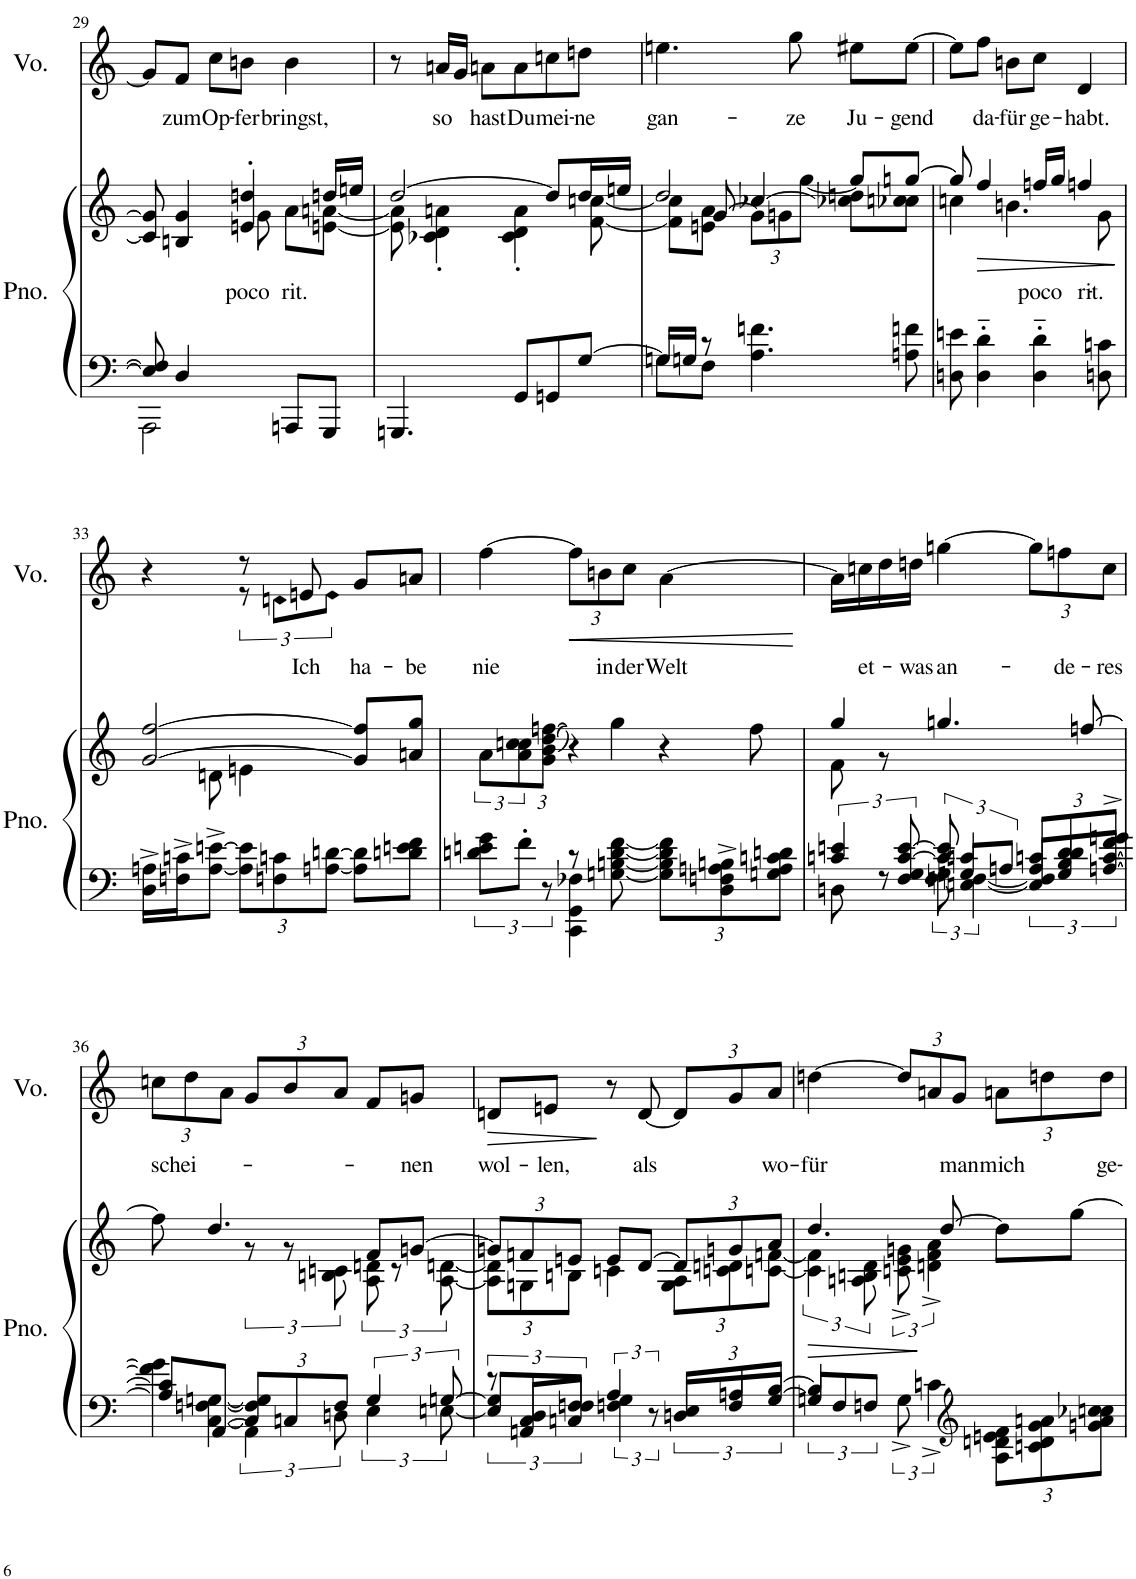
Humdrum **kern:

**kern	**kern	**text	**dynam	**kern	**text	**dynam
*part2	*part2	*part2	*part2	*part1	*part1	*part1
*staff3	*staff2	*staff2	*staff2/3	*staff1	*staff1	*staff1
*I"Piano	*	*	*	*I"Voz	*	*
*I'Pno.	*	*	*	*I'Vo.	*	*
!!LO:PB:g=z
*clefF4	*clefG2	*	*	*clefG2	*	*
*k[]	*k[]	*	*	*k[]	*	*
*M3/4	*M3/4	*	*	*M3/4	*	*
=29	=29	=29	=29	=29	=29	=29
*^	*^	*	*	*	*	*
8E/] 8F/]	2AAA\	8c/] 8g/]	4.ryy	.	.	8g/L]	.	.
!	!	!	!	!	!	!	!LO:LY:b	!
4D/	.	4Bn/ 4g/	.	.	.	8f/J	zum	.
!	!	!	!	!	!	!	!LO:LY:b	!
.	.	.	.	.	.	8cc\L	Op-	.
!	!	!	!	!LO:LY:b	!	!	!LO:LY:b	!
8ryy	.	4en/' 4ddn/'	8g\	poco	.	8bn\J	-fer	.
!	!	!	!	!LO:LY:b	!	!	!LO:LY:b	!
8AAAn/L	4ryy	.	8a\L	rit.	.	4b\	bringst,	.
8GGG/J	.	16ddn/LL	[8en\ [8an\J	.	.	.	.	.
.	.	16een/JJ	.	.	.	.	.	.
*v	*v	*	*	*	*	*	*	*
=30	=30	=30	=30	=30	=30	=30	=30
4.GGGn/	[2dd/	8e\] 8a\]	.	.	8r	.	.
!	!	!	!	!	!	!LO:LY:b	!
.	.	4c-X\' 4d\' 4an\'	.	.	16an/LL	so	.
.	.	.	.	.	16g/JJ	.	.
!	!	!	!	!	!	!LO:LY:b	!
.	.	.	.	.	8an\L	hast	.
!	!	!	!	!	!	!LO:LY:b	!
8GG/L	.	4c-\' 4d\' 4a\'	.	.	8a\	Du	.
!	!	!	!	!	!	!LO:LY:b	!
8GGn/	8dd/L]	.	.	.	8ccn\	mei-	.
!	!	!	!	!	!	!LO:LY:b	!
[8G/J	16dd/L	[8f\ [8ccn\	.	.	8ddn\J	-ne	.
.	16een/JJ	.	.	.	.	.	.
=31	=31	=31	=31	=31	=31	=31	=31
*^	*	*^	*	*	*	*	*
!	!	!	!	!	!	!	!	!LO:LY:b	!
16G/LL]	8Gn\L	8ryy	8f\] 8cc\]L	2dd/	.	.	4.een\	gan-	.
16Gn/JJ	.	.	.	.	.	.	.	.	.
8r	8F\J	[8g/	8en\ 8a\J	.	.	.	.	.	.
*	*	*Xbrackettup	*	*	*	*	*	*	*
4.A\ 4.fn\	2ryy	12g\L]	[4cc-X/	.	.	.	.	.	.
.	.	12gn\	.	.	.	.	.	.	.
!	!	!	!	!	!	!	!	!LO:LY:b	!
.	.	.	.	.	.	.	8gg\	-ze	.
.	.	[12gg\J	.	.	.	.	.	.	.
!	!	!	!	!	!	!	!	!LO:LY:b	!
.	.	8gg/L]	8cc-X\] 8ddn\L	4ryy	.	.	8ee#X\L	Ju-	.
!	!	!	!	!	!	!	!	!LO:LY:b	!
8An\ 8fn\	.	[8ggn/J	8cc-X\ 8ccn\J	.	.	.	[8ee#\J	-gend	.
*v	*v	*	*	*	*	*	*	*	*
*	*	*v	*v	*	*	*	*	*
=32	=32	=32	=32	=32	=32	=32	=32
8Dn\ 8en\	8gg/]	4ccn\	.	.	8ee#\L]	.	.
!	!	!	!	!LO:HP:b	!	!LO:LY:b	!
4D\'~ 4d\'~	4ff/	.	.	>	8ff\J	da-	.
!	!	!	!	!	!	!LO:LY:b	!
.	.	4.bn\	.	.	8bn\L	-für	.
!	!	!	!LO:LY:b	!	!	!LO:LY:b	!
4D\'~ 4d\'~	16ffn/LL	.	poco	.	8cc\J	ge-	.
.	16gg/JJ	.	.	.	.	.	.
!	!	!	!LO:LY:b	!	!	!LO:LY:b	!
.	4ffn/	.	rit.-	.	4d/	-habt.	.
8Dn\ 8cn\	.	8g\	.	.	.	.	.
!!LO:LB:g=z
=33	=33	=33	=33	=33	=33	=33	=33
*	*	*	*	*	*^	*	*
16D\^ 16An\^LL	[2g/ [2ff/	8ryy	.	.	4r	4ryy	.	.
16Fn\^ 16cn\^J	.	.	.	.	.	.	.	.
[8A\^ [8en\^J	.	8dn\	.	.	.	.	.	.
*Xbrackettup	*	*	*	*	*	*	*	*
12A\] 12e\]L	.	4en\	.	.	8r	12r	.	.
12Fn\ 12cn\	.	.	.	.	.	12dn\L	.	.
!	!	!	!	!	!	!	!LO:LY:b	!
.	.	.	.	.	8en/	.	Ich	.
[12An\ [12dn\J	.	.	.	.	.	12e\J	.	.
!	!	!	!	!	!	!	!LO:LY:b	!
8A\] 8d\]L	8g/] 8ff/]L	4ryy	.	.	8g/L	4ryy	ha-	.
!	!	!	!	!	!	!	!LO:LY:b	!
8dn\ 8en\ 8f\J	8an/ 8gg/J	.	.	.	8an/J	.	-be	.
*	*v	*v	*	*	*	*	*	*
*	*	*	*	*v	*v	*	*
=34	=34	=34	=34	=34	=34	=34
*brackettup	*brackettup	*	*	*	*	*
*^	*	*	*	*	*	*
!	!	!	!	!	!	!LO:LY:b	!
12dn\ 12en\ 12g\L	4ryy	12a\L	.	.	[4ff\	nie	.
12f'\J	.	12a\ 12ccn\ 12cc\	.	.	.	.	.
12r	.	12g\ [12b\ [12dd\ [12ffn\J	.	.	.	.	.
*	*	*	*	*	*Xbrackettup	*	*
!	!	!	!	!	!	!	!LO:HP:b
8r	4CC\ 4GG\ 4F-X\	4r	.	.	12ff\L]	.	<
!	!	!	!	!	!	!LO:LY:b	!
.	.	.	.	.	12bn\	in	.
[8Gn\ [8Bn\ [8d\ [8f\	.	.	.	.	.	.	.
!	!	!	!	!	!	!LO:LY:b	!
.	.	.	.	.	12cc\J	der	.
*Xbrackettup	*	*	*	*	*	*	*
!	!	!	!	!	!	!LO:LY:b	!
12G\] 12B\] 12d\] 12f\]L	4.ryy	4gg\	.	.	[4a\	Welt	.
12D\^ 12Fn\^ 12An\^ 12Bn\^	.	.	.	.	.	.	.
12Gn\ 12A\ 12cn\ 12dn\J	.	.	.	.	.	.	.
4.ryy	.	4r	.	.	4.ryy	.	[
.	4ryy	.	.	.	.	.	.
.	.	8ff\	.	.	.	.	.
*v	*v	*	*	*	*	*	*
=35	=35	=35	=35	=35	=35	=35
*brackettup	*	*	*	*	*	*
*^	*^	*	*	*	*	*
*	*^	*	*	*	*	*	*	*
6cn/ 6en/	3ryy	8Dn\	4gg/	8f\	.	.	16a\LL]	.	.
!	!	!	!	!	!	!	!	!LO:LY:b	!
.	.	.	.	.	.	.	16ccn\	et-	.
.	.	8r	.	8r	.	.	16dd\	.	.
12F/ 12G/ [12c/ [12e/	.	.	.	.	.	.	.	.	.
!	!	!	!	!	!	!	!	!LO:LY:b	!
.	.	.	.	.	.	.	16ddn\JJ	-was	.
!	!	!	!	!	!	!	!	!LO:LY:b	!
12c/] 12e/]	.	12F\ 12G\	4.ggn/	2ryy	.	.	[4ggn\	an-	.
12Gn/L	4cn/	[6En\ [6Fn\	.	.	.	.	.	.	.
12An/J	.	.	.	.	.	.	.	.	.
*Xbrackettup	*	*brackettup	*	*	*	*	*	*	*
12A/ 12cn/L	.	12E/] 12F/]L	.	.	.	.	12gg\L]	.	.
!	!	!	!	!	!	!	!	!LO:LY:b	!
12d/ 12d/	6ryy	12G/ 12B/	.	.	.	.	12ffn\	-de-	.
.	.	.	[8ffn/	.	.	.	.	.	.
!	!	!	!	!	!	!	!	!LO:LY:b	!
[12f/^ [12gn/^J	.	[12An/ [12c/J	.	.	.	.	12cc\J	-res	.
!!LO:LB:g=z
=36	=36	=36	=36	=36	=36	=36	=36	=36	=36
!	!	!	!	!	!	!	!	!LO:LY:b	!
*	*v	*v	*	*	*	*	*	*	*
8f\] 8g\]L	8A/] 8c/]L	8ff\]	4ryy	.	.	12ccn\L	schei-	.
.	.	.	.	.	.	12dd\	.	.
[8C\ [8Fn\ [8Gn\J	[8AA/J	4.dd/	.	.	.	.	.	.
.	.	.	.	.	.	12a\J	.	.
*Xbrackettup	*brackettup	*	*	*	*	*	*	*
12C/] 12F/] 12G/]L	6AA\]	.	12r	.	.	12g/L	.	.
12Cn/	.	.	12r	.	.	12b/	.	.
12F/J	12Dn\	.	12Bn\ 12cn\	.	.	12a/J	.	.
6G/	6E\	8f/L	12A\ 12dn\	.	.	8f/L	.	.
.	.	.	12r	.	.	.	.	.
!	!	!	!	!	!	!	!LO:LY:b	!
.	.	[8gn/J	.	.	.	8gn/J	-nen	.
[12Gn/	[12En\	.	[12A\ [12dn\	.	.	.	.	.
=37	=37	=37	=37	=37	=37	=37	=37	=37
*	*	*Xbrackettup	*	*	*	*	*	*
!	!	!	!	!	!	!	!LO:LY:b	!LO:HP:b
12r	12E/] 12G/]L	12gn/L]	12A\] 12d\]L	.	.	8dn/L	wol-	>
12D/L	12AAn/ 12C/	12fn/	12Gn\	.	.	.	.	.
!	!	!	!	!	!	!	!LO:LY:b	!
.	.	.	.	.	.	8en/J	-len,	.
12F/J	12Cn/ 12Fn/J	12en/J	12Bn\J	.	.	.	.	.
6A/	6Fn\ 6G\	8e/L	4cn\	.	.	8r	.	]
!	!	!	!	!	!	!	!LO:LY:b	!
.	.	[8d/J	.	.	.	[8d/	als	.
12r	12ryy	.	.	.	.	.	.	.
*Xbrackettup	*brackettup	*	*	*	*	*	*	*
12E/L	12Dn/L	12d/L]	12G\ 12A\L	.	.	12d/L]	.	.
12An/	12F/	12gn/	12cn\ 12dn\	.	.	12g/	.	.
!	!	!	!	!	!	!	!LO:LY:b	!
[12B/J	[12G/J	12a/J	[12cn\ [12fn\J	.	.	12a/J	wo-	.
=38	=38	=38	=38	=38	=38	=38	=38	=38
*	*	*brackettup	*	*	*	*	*	*
!	!	!	!	!	!	!	!LO:LY:b	!
12Gn/L]	4B/]	6c\] 6f\]	4.dd/	.	.	[4ddn\	-für	.
12F/	.	.	.	.	.	.	.	.
12Fn/J	.	12An\ 12Bn\ 12d\	.	.	.	.	.	.
8ryy	12G^\	12cn\^ 12e\^ 12gn\^	.	.	.	12dd/L]	.	.
.	6cn^\	6dn\^ 6f\^ 6a\^	.	.	]	12an/	.	.
4.ryy	.	.	[8dd/	.	.	.	.	.
!	!	!	!	!	!	!	!LO:LY:b	!
.	.	.	.	.	.	12g/J	man	.
*clefG2	*	*	*	*	*	*	*	*
*	*Xbrackettup	*	*	*	*	*	*	*
!	!	!	!	!	!	!	!LO:LY:b	!
.	12A\ 12dn\ 12en\ 12f\L	8dd\L]	4ryy	.	.	12an\L	mich	.
.	12cn\ 12d\ 12g\ 12an\	.	.	.	.	12ddn\	.	.
.	.	[8gg\J	.	.	.	.	.	.
!	!	!	!	!	!	!	!LO:LY:b	!
.	12gn\ 12a\ 12cc-X\ 12ccn\J	.	.	.	.	12dd\J	ge-	.
*v	*v	*	*	*	*	*	*	*
*	*v	*v	*	*	*	*	*
=	=	=	=	=	=	=
*-	*-	*-	*-	*-	*-	*-
